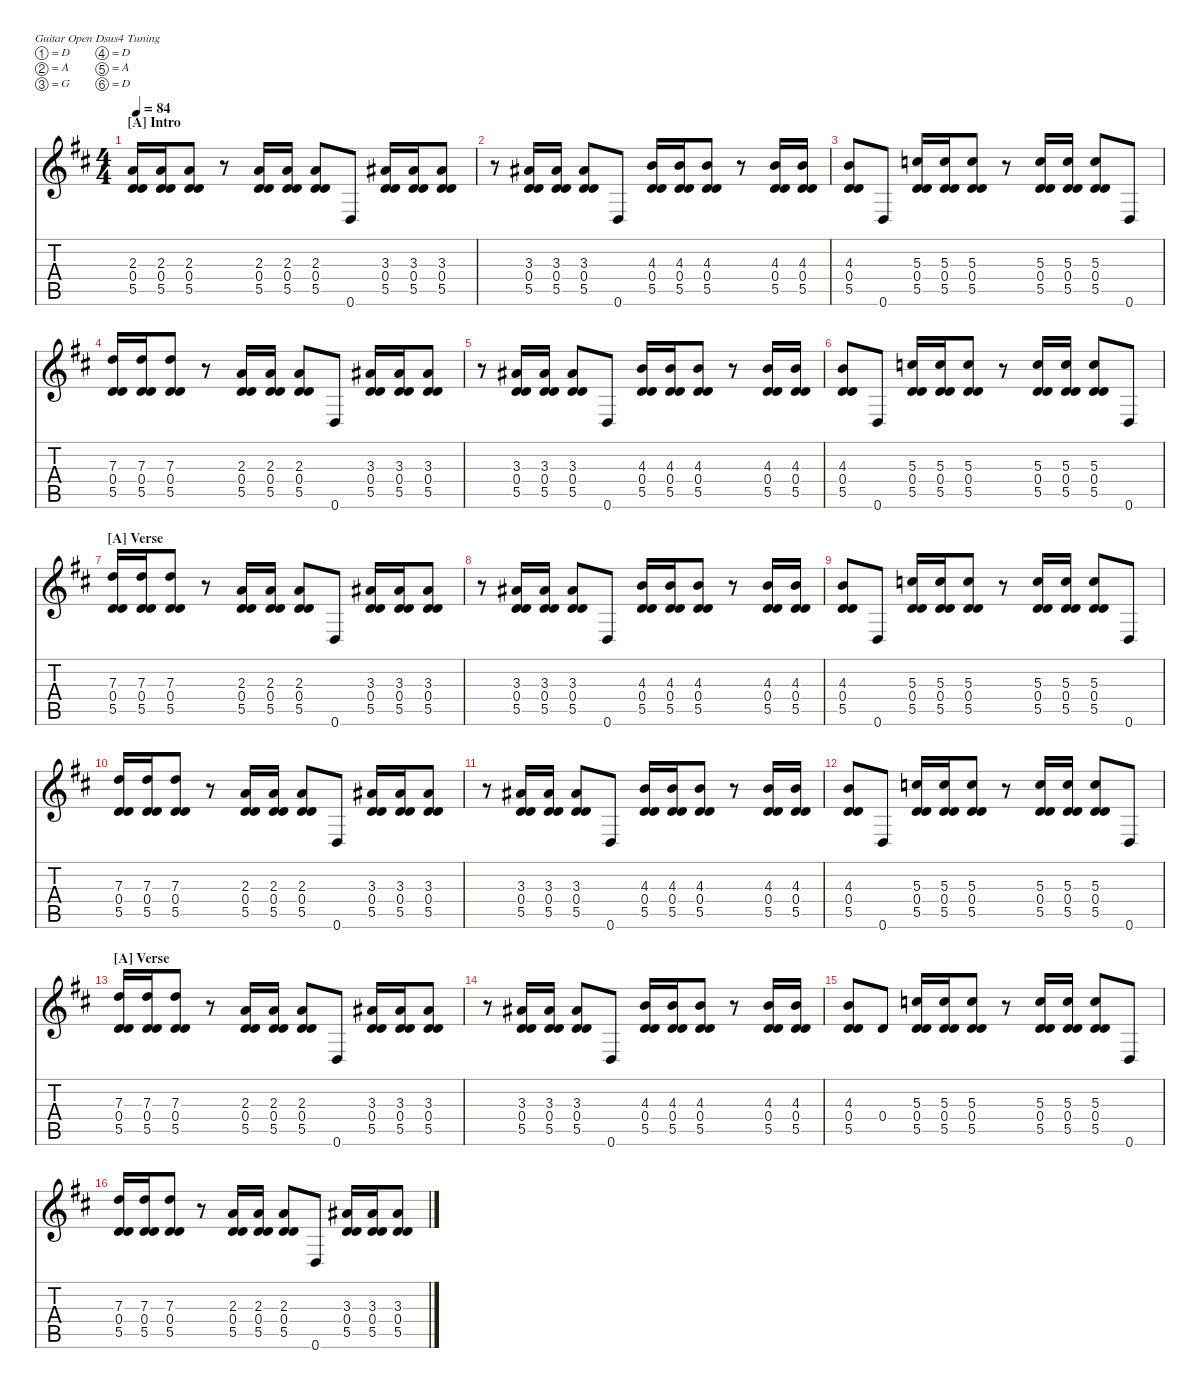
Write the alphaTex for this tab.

\hideDynamics
\bracketExtendMode nobrackets
\singleTrackTrackNamePolicy hidden
\multiTrackTrackNamePolicy hidden
\otherSystemsTrackNameOrientation horizontal
\track ("Electric Guitar" "E-Gt") {mute instrument distortionguitar}
\staff {score tabs}
\tuning (D4 A3 G3 D3 A2 D2)
\ts (4 4)
\beaming (8 2 2 2 2)
\section ("A" "Intro")
\tempo 84
\clef g2
\scale
0.520913
\ks d
(2.3{acc forcenatural} 0.4{acc forcenatural} 5.5{acc forcenatural}).16{dy f instrument distortionguitar} (2.3{acc forcenatural} 0.4{acc forcenatural} 5.5{acc forcenatural}).16 (2.3{acc forcenatural} 0.4{acc forcenatural} 5.5{acc forcenatural}).8 r.8 (2.3{acc forcenatural} 0.4{acc forcenatural} 5.5{acc forcenatural}).16 (2.3{acc forcenatural} 0.4{acc forcenatural} 5.5{acc forcenatural}).16 (2.3{acc forcenatural} 0.4{acc forcenatural} 5.5{acc forcenatural}).8 0.6{acc forcenatural}.8 (3.3{acc #} 0.4{acc forcenatural} 5.5{acc forcenatural}).16 (3.3{acc #} 0.4{acc forcenatural} 5.5{acc forcenatural}).16 (3.3{acc #} 0.4{acc forcenatural} 5.5{acc forcenatural}).8 |
\scale
0.239544 r.8 (3.3{acc #} 0.4{acc forcenatural} 5.5{acc forcenatural}).16 (3.3{acc #} 0.4{acc forcenatural} 5.5{acc forcenatural}).16 (3.3{acc #} 0.4{acc forcenatural} 5.5{acc forcenatural}).8 0.6{acc forcenatural}.8 (4.3{acc forcenatural} 0.4{acc forcenatural} 5.5{acc forcenatural}).16 (4.3{acc forcenatural} 0.4{acc forcenatural} 5.5{acc forcenatural}).16 (4.3{acc forcenatural} 0.4{acc forcenatural} 5.5{acc forcenatural}).8 r.8 (4.3{acc forcenatural} 0.4{acc forcenatural} 5.5{acc forcenatural}).16 (4.3{acc forcenatural} 0.4{acc forcenatural} 5.5{acc forcenatural}).16 |
\scale
0.239544 (4.3{acc forcenatural} 0.4{acc forcenatural} 5.5{acc forcenatural}).8 0.6{acc forcenatural}.8 (5.3{acc forcenatural} 0.4{acc forcenatural} 5.5{acc forcenatural}).16 (5.3{acc forcenatural} 0.4{acc forcenatural} 5.5{acc forcenatural}).16 (5.3{acc forcenatural} 0.4{acc forcenatural} 5.5{acc forcenatural}).8 r.8 (5.3{acc forcenatural} 0.4{acc forcenatural} 5.5{acc forcenatural}).16 (5.3{acc forcenatural} 0.4{acc forcenatural} 5.5{acc forcenatural}).16 (5.3{acc forcenatural} 0.4{acc forcenatural} 5.5{acc forcenatural}).8 0.6{acc forcenatural}.8 |
\scale
0.333333 (7.3{acc forcenatural} 0.4{acc forcenatural} 5.5{acc forcenatural}).16 (7.3{acc forcenatural} 0.4{acc forcenatural} 5.5{acc forcenatural}).16 (7.3{acc forcenatural} 0.4{acc forcenatural} 5.5{acc forcenatural}).8 r.8 (2.3{acc forcenatural} 0.4{acc forcenatural} 5.5{acc forcenatural}).16 (2.3{acc forcenatural} 0.4{acc forcenatural} 5.5{acc forcenatural}).16 (2.3{acc forcenatural} 0.4{acc forcenatural} 5.5{acc forcenatural}).8 0.6{acc forcenatural}.8 (3.3{acc #} 0.4{acc forcenatural} 5.5{acc forcenatural}).16 (3.3{acc #} 0.4{acc forcenatural} 5.5{acc forcenatural}).16 (3.3{acc #} 0.4{acc forcenatural} 5.5{acc forcenatural}).8 |
\scale
0.333333 r.8 (3.3{acc #} 0.4{acc forcenatural} 5.5{acc forcenatural}).16 (3.3{acc #} 0.4{acc forcenatural} 5.5{acc forcenatural}).16 (3.3{acc #} 0.4{acc forcenatural} 5.5{acc forcenatural}).8 0.6{acc forcenatural}.8 (4.3{acc forcenatural} 0.4{acc forcenatural} 5.5{acc forcenatural}).16 (4.3{acc forcenatural} 0.4{acc forcenatural} 5.5{acc forcenatural}).16 (4.3{acc forcenatural} 0.4{acc forcenatural} 5.5{acc forcenatural}).8 r.8 (4.3{acc forcenatural} 0.4{acc forcenatural} 5.5{acc forcenatural}).16 (4.3{acc forcenatural} 0.4{acc forcenatural} 5.5{acc forcenatural}).16 |
\scale
0.333333 (4.3{acc forcenatural} 0.4{acc forcenatural} 5.5{acc forcenatural}).8 0.6{acc forcenatural}.8 (5.3{acc forcenatural} 0.4{acc forcenatural} 5.5{acc forcenatural}).16 (5.3{acc forcenatural} 0.4{acc forcenatural} 5.5{acc forcenatural}).16 (5.3{acc forcenatural} 0.4{acc forcenatural} 5.5{acc forcenatural}).8 r.8 (5.3{acc forcenatural} 0.4{acc forcenatural} 5.5{acc forcenatural}).16 (5.3{acc forcenatural} 0.4{acc forcenatural} 5.5{acc forcenatural}).16 (5.3{acc forcenatural} 0.4{acc forcenatural} 5.5{acc forcenatural}).8 0.6{acc forcenatural}.8 |
\section ("A" "Verse")
\scale
0.333333 (7.3{acc forcenatural} 0.4{acc forcenatural} 5.5{acc forcenatural}).16 (7.3{acc forcenatural} 0.4{acc forcenatural} 5.5{acc forcenatural}).16 (7.3{acc forcenatural} 0.4{acc forcenatural} 5.5{acc forcenatural}).8 r.8 (2.3{acc forcenatural} 0.4{acc forcenatural} 5.5{acc forcenatural}).16 (2.3{acc forcenatural} 0.4{acc forcenatural} 5.5{acc forcenatural}).16 (2.3{acc forcenatural} 0.4{acc forcenatural} 5.5{acc forcenatural}).8 0.6{acc forcenatural}.8 (3.3{acc #} 0.4{acc forcenatural} 5.5{acc forcenatural}).16 (3.3{acc #} 0.4{acc forcenatural} 5.5{acc forcenatural}).16 (3.3{acc #} 0.4{acc forcenatural} 5.5{acc forcenatural}).8 |
\scale
0.333333 r.8 (3.3{acc #} 0.4{acc forcenatural} 5.5{acc forcenatural}).16 (3.3{acc #} 0.4{acc forcenatural} 5.5{acc forcenatural}).16 (3.3{acc #} 0.4{acc forcenatural} 5.5{acc forcenatural}).8 0.6{acc forcenatural}.8 (4.3{acc forcenatural} 0.4{acc forcenatural} 5.5{acc forcenatural}).16 (4.3{acc forcenatural} 0.4{acc forcenatural} 5.5{acc forcenatural}).16 (4.3{acc forcenatural} 0.4{acc forcenatural} 5.5{acc forcenatural}).8 r.8 (4.3{acc forcenatural} 0.4{acc forcenatural} 5.5{acc forcenatural}).16 (4.3{acc forcenatural} 0.4{acc forcenatural} 5.5{acc forcenatural}).16 |
\scale
0.333333 (4.3{acc forcenatural} 0.4{acc forcenatural} 5.5{acc forcenatural}).8 0.6{acc forcenatural}.8 (5.3{acc forcenatural} 0.4{acc forcenatural} 5.5{acc forcenatural}).16 (5.3{acc forcenatural} 0.4{acc forcenatural} 5.5{acc forcenatural}).16 (5.3{acc forcenatural} 0.4{acc forcenatural} 5.5{acc forcenatural}).8 r.8 (5.3{acc forcenatural} 0.4{acc forcenatural} 5.5{acc forcenatural}).16 (5.3{acc forcenatural} 0.4{acc forcenatural} 5.5{acc forcenatural}).16 (5.3{acc forcenatural} 0.4{acc forcenatural} 5.5{acc forcenatural}).8 0.6{acc forcenatural}.8 |
\scale
0.333333 (7.3{acc forcenatural} 0.4{acc forcenatural} 5.5{acc forcenatural}).16 (7.3{acc forcenatural} 0.4{acc forcenatural} 5.5{acc forcenatural}).16 (7.3{acc forcenatural} 0.4{acc forcenatural} 5.5{acc forcenatural}).8 r.8 (2.3{acc forcenatural} 0.4{acc forcenatural} 5.5{acc forcenatural}).16 (2.3{acc forcenatural} 0.4{acc forcenatural} 5.5{acc forcenatural}).16 (2.3{acc forcenatural} 0.4{acc forcenatural} 5.5{acc forcenatural}).8 0.6{acc forcenatural}.8 (3.3{acc #} 0.4{acc forcenatural} 5.5{acc forcenatural}).16 (3.3{acc #} 0.4{acc forcenatural} 5.5{acc forcenatural}).16 (3.3{acc #} 0.4{acc forcenatural} 5.5{acc forcenatural}).8 |
\scale
0.333333 r.8 (3.3{acc #} 0.4{acc forcenatural} 5.5{acc forcenatural}).16 (3.3{acc #} 0.4{acc forcenatural} 5.5{acc forcenatural}).16 (3.3{acc #} 0.4{acc forcenatural} 5.5{acc forcenatural}).8 0.6{acc forcenatural}.8 (4.3{acc forcenatural} 0.4{acc forcenatural} 5.5{acc forcenatural}).16 (4.3{acc forcenatural} 0.4{acc forcenatural} 5.5{acc forcenatural}).16 (4.3{acc forcenatural} 0.4{acc forcenatural} 5.5{acc forcenatural}).8 r.8 (4.3{acc forcenatural} 0.4{acc forcenatural} 5.5{acc forcenatural}).16 (4.3{acc forcenatural} 0.4{acc forcenatural} 5.5{acc forcenatural}).16 |
\scale
0.333333 (4.3{acc forcenatural} 0.4{acc forcenatural} 5.5{acc forcenatural}).8 0.6{acc forcenatural}.8 (5.3{acc forcenatural} 0.4{acc forcenatural} 5.5{acc forcenatural}).16 (5.3{acc forcenatural} 0.4{acc forcenatural} 5.5{acc forcenatural}).16 (5.3{acc forcenatural} 0.4{acc forcenatural} 5.5{acc forcenatural}).8 r.8 (5.3{acc forcenatural} 0.4{acc forcenatural} 5.5{acc forcenatural}).16 (5.3{acc forcenatural} 0.4{acc forcenatural} 5.5{acc forcenatural}).16 (5.3{acc forcenatural} 0.4{acc forcenatural} 5.5{acc forcenatural}).8 0.6{acc forcenatural}.8 |
\section ("A" "Verse")
\scale
0.333333 (7.3{acc forcenatural} 0.4{acc forcenatural} 5.5{acc forcenatural}).16 (7.3{acc forcenatural} 0.4{acc forcenatural} 5.5{acc forcenatural}).16 (7.3{acc forcenatural} 0.4{acc forcenatural} 5.5{acc forcenatural}).8 r.8 (2.3{acc forcenatural} 0.4{acc forcenatural} 5.5{acc forcenatural}).16 (2.3{acc forcenatural} 0.4{acc forcenatural} 5.5{acc forcenatural}).16 (2.3{acc forcenatural} 0.4{acc forcenatural} 5.5{acc forcenatural}).8 0.6{acc forcenatural}.8 (3.3{acc #} 0.4{acc forcenatural} 5.5{acc forcenatural}).16 (3.3{acc #} 0.4{acc forcenatural} 5.5{acc forcenatural}).16 (3.3{acc #} 0.4{acc forcenatural} 5.5{acc forcenatural}).8 |
\scale
0.333333 r.8 (3.3{acc #} 0.4{acc forcenatural} 5.5{acc forcenatural}).16 (3.3{acc #} 0.4{acc forcenatural} 5.5{acc forcenatural}).16 (3.3{acc #} 0.4{acc forcenatural} 5.5{acc forcenatural}).8 0.6{acc forcenatural}.8 (4.3{acc forcenatural} 0.4{acc forcenatural} 5.5{acc forcenatural}).16 (4.3{acc forcenatural} 0.4{acc forcenatural} 5.5{acc forcenatural}).16 (4.3{acc forcenatural} 0.4{acc forcenatural} 5.5{acc forcenatural}).8 r.8 (4.3{acc forcenatural} 0.4{acc forcenatural} 5.5{acc forcenatural}).16 (4.3{acc forcenatural} 0.4{acc forcenatural} 5.5{acc forcenatural}).16 |
\scale
0.333333 (4.3{acc forcenatural} 0.4{acc forcenatural} 5.5{acc forcenatural}).8 0.4{acc forcenatural}.8 (5.3{acc forcenatural} 0.4{acc forcenatural} 5.5{acc forcenatural}).16 (5.3{acc forcenatural} 0.4{acc forcenatural} 5.5{acc forcenatural}).16 (5.3{acc forcenatural} 0.4{acc forcenatural} 5.5{acc forcenatural}).8 r.8 (5.3{acc forcenatural} 0.4{acc forcenatural} 5.5{acc forcenatural}).16 (5.3{acc forcenatural} 0.4{acc forcenatural} 5.5{acc forcenatural}).16 (5.3{acc forcenatural} 0.4{acc forcenatural} 5.5{acc forcenatural}).8 0.6{acc forcenatural}.8 |
\scale
0.333333 (7.3{acc forcenatural} 0.4{acc forcenatural} 5.5{acc forcenatural}).16 (7.3{acc forcenatural} 0.4{acc forcenatural} 5.5{acc forcenatural}).16 (7.3{acc forcenatural} 0.4{acc forcenatural} 5.5{acc forcenatural}).8 r.8 (2.3{acc forcenatural} 0.4{acc forcenatural} 5.5{acc forcenatural}).16 (2.3{acc forcenatural} 0.4{acc forcenatural} 5.5{acc forcenatural}).16 (2.3{acc forcenatural} 0.4{acc forcenatural} 5.5{acc forcenatural}).8 0.6{acc forcenatural}.8 (3.3{acc #} 0.4{acc forcenatural} 5.5{acc forcenatural}).16 (3.3{acc #} 0.4{acc forcenatural} 5.5{acc forcenatural}).16 (3.3{acc #} 0.4{acc forcenatural} 5.5{acc forcenatural}).8
